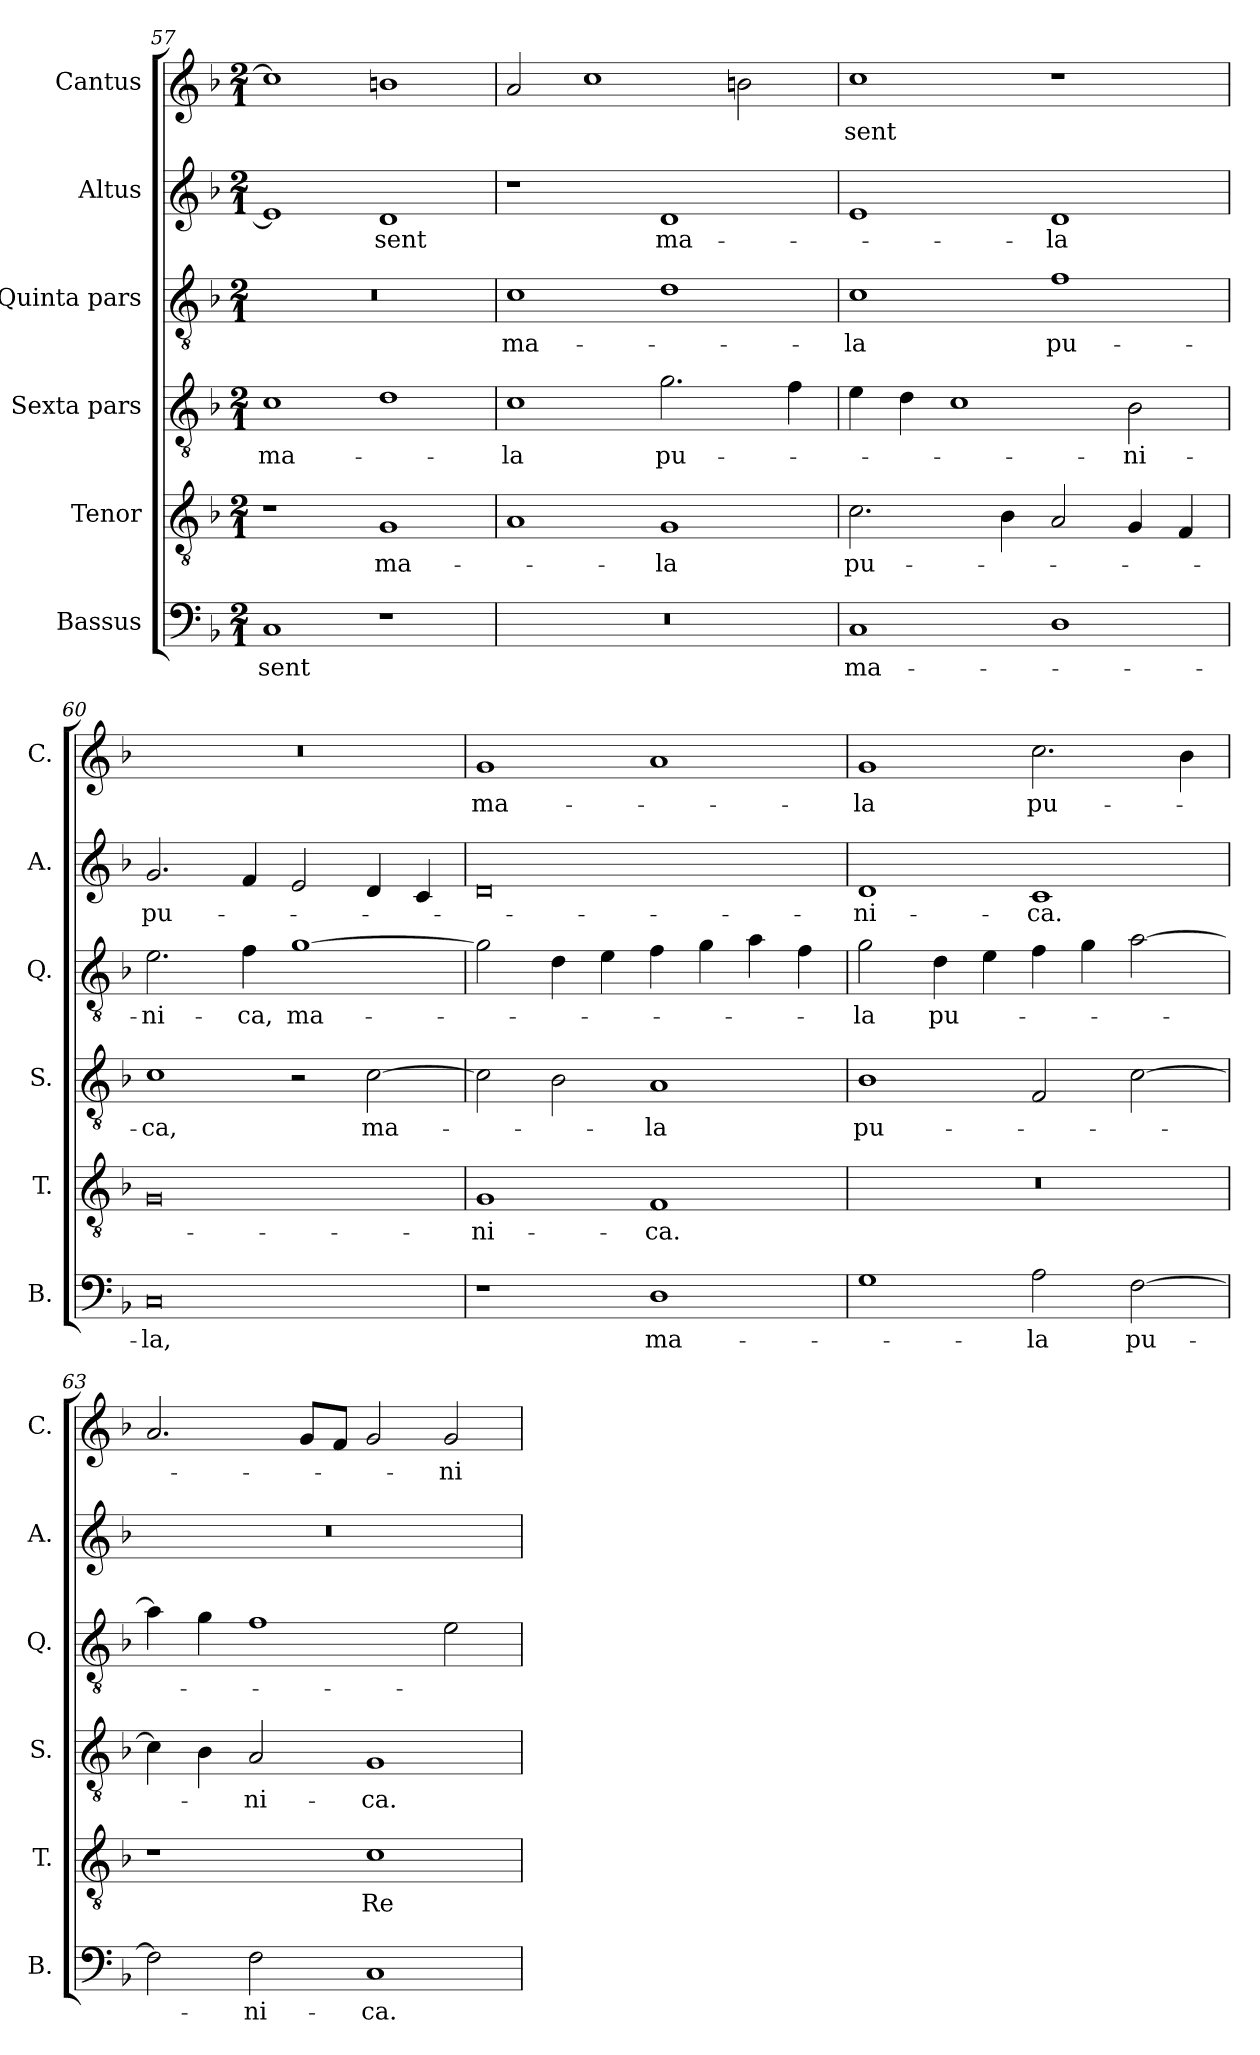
**kern	**text	**kern	**text	**kern	**text	**kern	**text	**kern	**text	**kern	**text
*part6	*part6	*part5	*part5	*part4	*part4	*part3	*part3	*part2	*part2	*part1	*part1
*staff6	*staff6	*staff5	*staff5	*staff4	*staff4	*staff3	*staff3	*staff2	*staff2	*staff1	*staff1
*I"Bassus	*	*I"Tenor	*	*I"Sexta pars	*	*I"Quinta pars	*	*I"Altus	*	*I"Cantus	*
*I'B.	*	*I'T.	*	*I'S.	*	*I'Q.	*	*I'A.	*	*I'C.	*
*clefF4	*	*clefGv2	*	*clefGv2	*	*clefGv2	*	*clefG2	*	*clefG2	*
*k[b-]	*	*k[b-]	*	*k[b-]	*	*k[b-]	*	*k[b-]	*	*k[b-]	*
*M2/1	*	*M2/1	*	*M2/1	*	*M2/1	*	*M2/1	*	*M2/1	*
=57	=57	=57	=57	=57	=57	=57	=57	=57	=57	=57	=57
!	!LO:LY:b	!	!	!	!LO:LY:b	!	!	!	!	!	!
1C	-sent	1r	.	1c	ma-	0r	.	1e]	.	1cc]	.
!	!	!	!LO:LY:b	!	!	!	!	!	!LO:LY:b	!	!
1r	.	1G	ma-	1d	.	.	.	1d	-sent	1bn	.
=58	=58	=58	=58	=58	=58	=58	=58	=58	=58	=58	=58
!	!	!	!	!	!LO:LY:b	!	!LO:LY:b	!	!	!	!
0r	.	1A	.	1c	-la	1c	ma-	1r	.	2a/	.
.	.	.	.	.	.	.	.	.	.	1cc	.
!	!	!	!LO:LY:b	!	!LO:LY:b	!	!	!	!LO:LY:b	!	!
.	.	1G	-la	2.g\	pu-	1d	.	1d	ma-	.	.
.	.	.	.	.	.	.	.	.	.	2bn\	.
.	.	.	.	4f\	.	.	.	.	.	.	.
!!LO:LB:g=z
=59	=59	=59	=59	=59	=59	=59	=59	=59	=59	=59	=59
!	!LO:LY:b	!	!LO:LY:b	!	!	!	!LO:LY:b	!	!	!	!LO:LY:b
1C	ma-	2.c\	pu-	4e\	.	1c	-la	1e	.	1cc	sent
.	.	.	.	4d\	.	.	.	.	.	.	.
.	.	.	.	1c	.	.	.	.	.	.	.
.	.	4B-\	.	.	.	.	.	.	.	.	.
!	!	!	!	!	!	!	!LO:LY:b	!	!LO:LY:b	!	!
1D	.	2A/	.	.	.	1f	pu-	1d	-la	1r	.
!	!	!	!	!	!LO:LY:b	!	!	!	!	!	!
.	.	4G/	.	2B-\	-ni-	.	.	.	.	.	.
.	.	4F/	.	.	.	.	.	.	.	.	.
=60	=60	=60	=60	=60	=60	=60	=60	=60	=60	=60	=60
!	!LO:LY:b	!	!	!	!LO:LY:b	!	!LO:LY:b	!	!LO:LY:b	!	!
0C	-la,	0G	.	1c	-ca,	2.e\	-ni-	2.g/	pu-	0r	.
!	!	!	!	!	!	!	!LO:LY:b	!	!	!	!
.	.	.	.	.	.	4f\	-ca,	4f/	.	.	.
!	!	!	!	!	!	!	!LO:LY:b	!	!	!	!
.	.	.	.	2r	.	[1g	ma-	2e/	.	.	.
!	!	!	!	!	!LO:LY:b	!	!	!	!	!	!
.	.	.	.	[2c\	ma-	.	.	4d/	.	.	.
.	.	.	.	.	.	.	.	4c/	.	.	.
=61	=61	=61	=61	=61	=61	=61	=61	=61	=61	=61	=61
!	!	!	!LO:LY:b	!	!	!	!	!	!	!	!LO:LY:b
1r	.	1G	-ni-	2c\]	.	2g\]	.	0d	.	1g	ma-
.	.	.	.	2B-\	.	4d\	.	.	.	.	.
.	.	.	.	.	.	4e\	.	.	.	.	.
!	!LO:LY:b	!	!LO:LY:b	!	!LO:LY:b	!	!	!	!	!	!
1D	ma-	1F	-ca.	1A	-la	4f\	.	.	.	1a	.
.	.	.	.	.	.	4g\	.	.	.	.	.
.	.	.	.	.	.	4a\	.	.	.	.	.
.	.	.	.	.	.	4f\	.	.	.	.	.
=62	=62	=62	=62	=62	=62	=62	=62	=62	=62	=62	=62
!	!	!	!	!	!LO:LY:b	!	!LO:LY:b	!	!LO:LY:b	!	!LO:LY:b
1G	.	0r	.	1B-	pu-	2g\	-la	1d	-ni-	1g	-la
!	!	!	!	!	!	!	!LO:LY:b	!	!	!	!
.	.	.	.	.	.	4d\	pu-	.	.	.	.
.	.	.	.	.	.	4e\	.	.	.	.	.
!	!LO:LY:b	!	!	!	!	!	!	!	!LO:LY:b	!	!LO:LY:b
2A\	-la	.	.	2F/	.	4f\	.	1c	-ca.	2.cc\	pu-
.	.	.	.	.	.	4g\	.	.	.	.	.
!	!LO:LY:b	!	!	!	!	!	!	!	!	!	!
[2F\	pu-	.	.	[2c\	.	[2a\	.	.	.	.	.
.	.	.	.	.	.	.	.	.	.	4b-\	.
!!LO:PB:g=z
=63	=63	=63	=63	=63	=63	=63	=63	=63	=63	=63	=63
2F\]	.	1r	.	4c\]	.	4a\]	.	0r	.	2.a/	.
.	.	.	.	4B-\	.	4g\	.	.	.	.	.
!	!LO:LY:b	!	!	!	!LO:LY:b	!	!	!	!	!	!
2F\	-ni-	.	.	2A/	-ni-	1f	.	.	.	.	.
.	.	.	.	.	.	.	.	.	.	8g/L	.
.	.	.	.	.	.	.	.	.	.	8f/J	.
!	!LO:LY:b	!	!LO:LY:b	!	!LO:LY:b	!	!	!	!	!	!
1C	-ca.	1c	Re-	1G	-ca.	.	.	.	.	2g/	.
!	!	!	!	!	!	!	!	!	!	!	!LO:LY:b
.	.	.	.	.	.	2e\	.	.	.	2g/	-ni-
=	=	=	=	=	=	=	=	=	=	=	=
*-	*-	*-	*-	*-	*-	*-	*-	*-	*-	*-	*-
